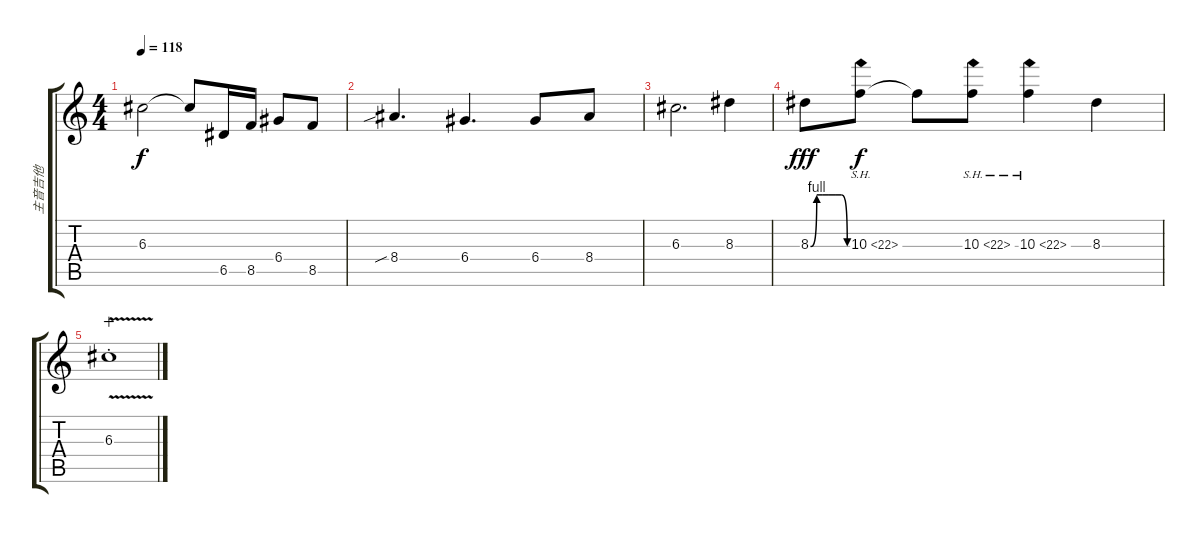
\track ("主音吉他" "主音吉他") {instrument overdrivenguitar}
\staff {score tabs}
\tuning (E4 B3 G3 D3 A2 E2) {hide}
\ts (4 4)
\tempo 118
\clef g2
\ks c
6.3{t}.2{dy f} 6.3{t}.8 6.5.16 8.5.16 6.4.8 8.5.8 |
8.4{sib}.4{d} 6.4.4{d} 6.4.8 8.4.8 |
6.3.2{d} 8.3.4 |
8.3{be (custom 0 0 10 4 20 4 30 4 40 4 50 4 60 0)}.8{dy fff} 10.3{sh 12}.8{dy f} 10.3{t}.8 10.3{sh 12}.8 10.3{sh 12}.4 8.3.4 |
6.3{v st}.1{wahc}
